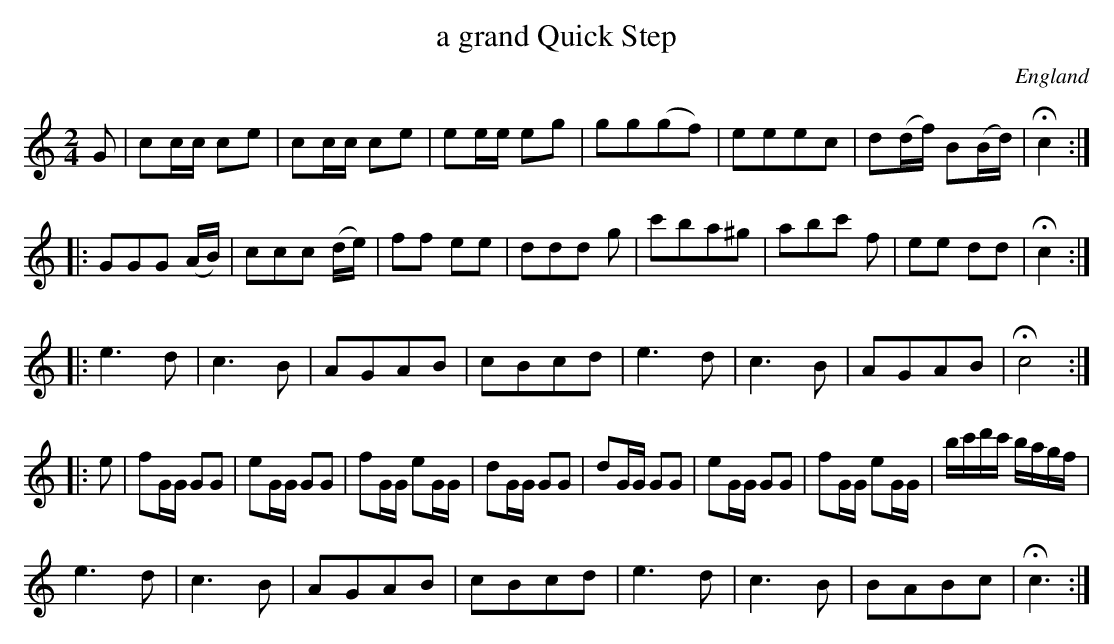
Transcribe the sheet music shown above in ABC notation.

X:1
T:a grand Quick Step
L:1/8
M:2/4
O:England
K:C major
G | cc/c/ ce | cc/c/ ce | ee/e/ eg | gg(gf) | eeec | d(d/f/) B(B/d/) | Hc2 ::
GGG (A/B/) | ccc (d/e/) | ff ee | ddd g | c'ba^g | abc' f | ee dd | Hc2 ::
e3d | c3B | AGAB | cBcd | e3d | c3B | AGAB | Hc4 ::
e | fG/G/ GG | eG/G/ GG | fG/G/ eG/G/ | dG/G/ GG | \
dG/G/ GG | eG/G/ GG | fG/G/ eG/G/ | b/c'/d'/c'/ b/a/g/f/ |
e3d | c3B | AGAB | cBcd | e3d | c3B | BABc | Hc3 :|
